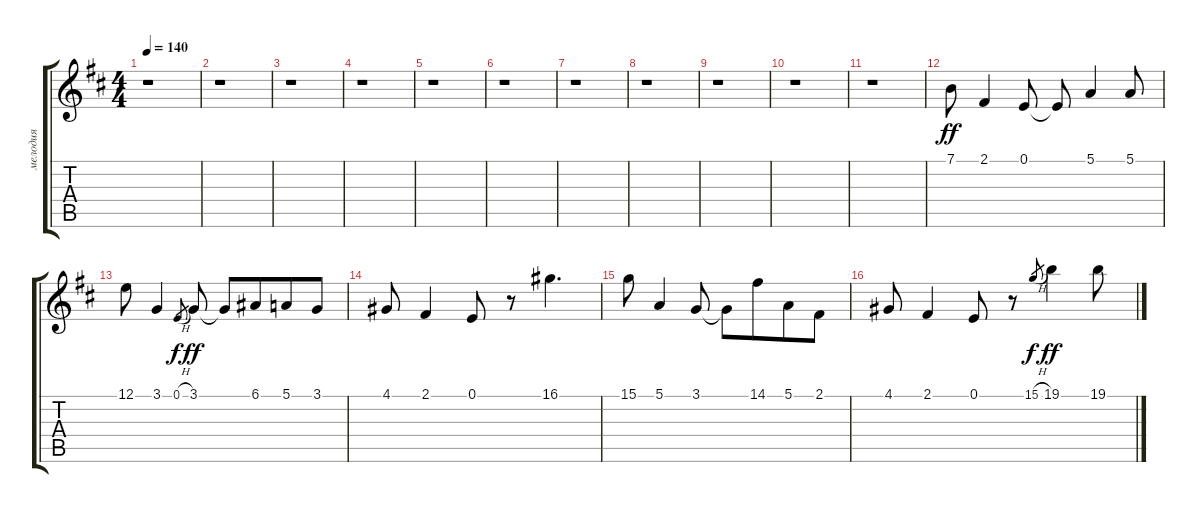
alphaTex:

\track ("мелодия" "мелодия") {instrument accordion}
\staff {score tabs}
\tuning (E4 B3 G3 D3 A2 E2) {hide}
\ts (4 4)
\tempo 140
\clef g2
\ks bminor
r.1{dy fff} |
r.1 |
r.1 |
r.1 |
r.1 |
r.1 |
r.1 |
r.1 |
r.1 |
r.1 |
r.1 |
7.1.8{dy ff} 2.1.4 0.1.8 0.1{t}.8 5.1.4 5.1.8 |
12.1.8 3.1.4 0.1{h}.8{gr dy f} 3.1.8{dy ff} 3.1{t}.8{beam merge} 6.1.8{beam merge} 5.1.8{beam merge} 3.1.8 |
4.1.8 2.1.4 0.1.8 r.8 16.1.4{d} |
15.1.8 5.1.4 3.1.8 3.1{t}.8 14.1.8{beam merge} 5.1.8 2.1.8 |
4.1.8 2.1.4 0.1.8 r.8 15.1{h}.8{gr dy f} 19.1.4{dy ff} 19.1.8
